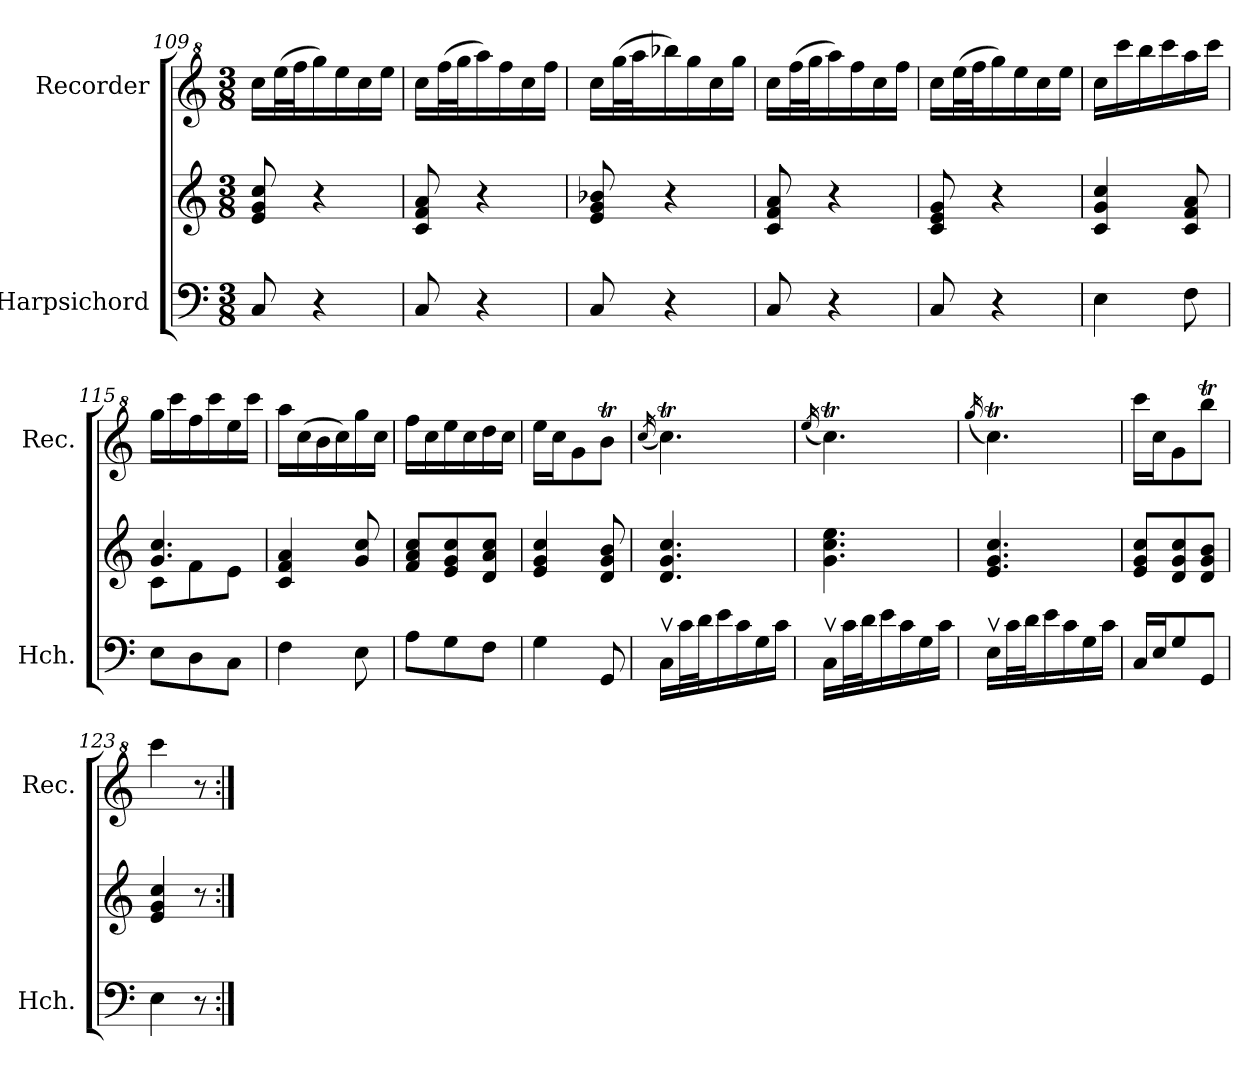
**kern	**kern	**kern
*part2	*part2	*part1
*staff3	*staff2	*staff1
*I"Harpsichord	*	*I"Recorder
*I'Hch.	*	*I'Rec.
*clefF4	*clefG2	*clefG^2
*k[]	*k[]	*k[]
*M3/8	*M3/8	*M3/8
=109	=109	=109
8C/	8e/ 8g/ 8cc/	16ccc\LL
.	.	(32eee\L
.	.	32fff\J
4r	4r	16ggg\)
.	.	16eee\
.	.	16ccc\
.	.	16eee\JJ
=110	=110	=110
8C/	8c/ 8f/ 8a/	16ccc\LL
.	.	(32fff\L
.	.	32ggg\J
4r	4r	16aaa\)
.	.	16fff\
.	.	16ccc\
.	.	16fff\JJ
=111	=111	=111
8C/	8e/ 8g/ 8b-X/	16ccc\LL
.	.	(32ggg\L
.	.	32aaa\J
4r	4r	16bbb-X\)
.	.	16ggg\
.	.	16ccc\
.	.	16ggg\JJ
=112	=112	=112
8C/	8c/ 8f/ 8a/	16ccc\LL
.	.	(32fff\L
.	.	32ggg\J
4r	4r	16aaa\)
.	.	16fff\
.	.	16ccc\
.	.	16fff\JJ
!!LO:LB:g=z
=113	=113	=113
8C/	8c/ 8e/ 8g/	16ccc\LL
.	.	(32eee\L
.	.	32fff\J
4r	4r	16ggg\)
.	.	16eee\
.	.	16ccc\
.	.	16eee\JJ
=114	=114	=114
4E\	4c/ 4g/ 4cc/	16ccc\LL
.	.	16cccc\
.	.	16bbb\
.	.	16cccc\
8F\	8c/ 8f/ 8a/	16aaa\
.	.	16cccc\JJ
=115	=115	=115
*	*^	*
8E\L	8c\L	4.g/ 4.cc/	16ggg\LL
.	.	.	16cccc\
8D\	8f\	.	16fff\
.	.	.	16cccc\
8C\J	8e\J	.	16eee\
.	.	.	16cccc\JJ
*	*v	*v	*
=116	=116	=116
4F\	4c/ 4f/ 4a/	16aaa\LL
.	.	(16ccc\
.	.	16bb\
.	.	16ccc\)
8E\	8g/ 8cc/	16ggg\
.	.	16ccc\JJ
=117	=117	=117
8A\L	8f/ 8a/ 8cc/L	16fff\LL
.	.	16ccc\
8G\	8e/ 8g/ 8cc/	16eee\
.	.	16ccc\
8F\J	8d/ 8a/ 8cc/J	16ddd\
.	.	16ccc\JJ
=118	=118	=118
4G\	4e/ 4g/ 4cc/	16eee\LL
.	.	16ccc\J
.	.	8gg\
8GG/	8d/ 8g/ 8b/	8bbt\J
!!LO:LB:g=z
=119	=119	=119
.	.	(16qccc/
16Cv\LL	4.d/ 4.g/ 4.cc/	4.cccT\)
32c\L	.	.
32d\J	.	.
16e\	.	.
16c\	.	.
16G\	.	.
16c\JJ	.	.
=120	=120	=120
.	.	(16qeee/
16Cv\LL	4.g\ 4.cc\ 4.ee\	4.cccT\)
32c\L	.	.
32d\J	.	.
16e\	.	.
16c\	.	.
16G\	.	.
16c\JJ	.	.
=121	=121	=121
.	.	(16qggg/
16Ev\LL	4.e/ 4.g/ 4.cc/	4.cccT\)
32c\L	.	.
32d\J	.	.
16e\	.	.
16c\	.	.
16G\	.	.
16c\JJ	.	.
=122	=122	=122
16C/LL	8e/ 8g/ 8cc/L	16cccc\LL
16E/J	.	16ccc\J
8G/	8d/ 8g/ 8cc/	8gg\
8GG/J	8d/ 8g/ 8b/J	8bbbt\J
=123	=123	=123
4E\	4e/ 4g/ 4cc/	4cccc\
8r	8r	8r
=:|!	=:|!	=:|!
*-	*-	*-
